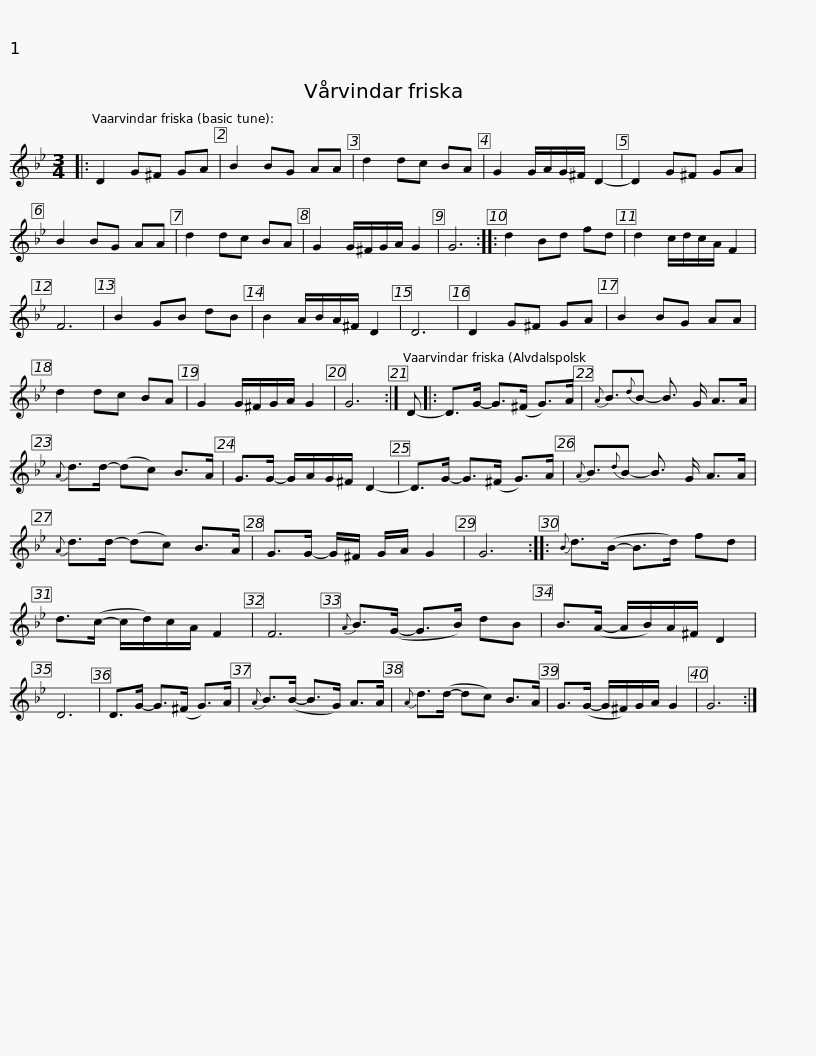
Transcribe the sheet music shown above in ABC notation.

X:1
L:1/8
M:3/4
I:linebreak $
K:Gmin
V:1 treble
V:1
|: D2 G^F GA | B2 BG AA | d2 dc BA | G2 G/A/G/^F/ D2- | D2 G^F GA | %5
 B2 BG AA | d2 dc BA |$ G2 G/^F/G/A/ G2 | G6 :: d2 Bd fd | %10
 d2 c/d/c/A/ F2 | F6 | B2 GB dB | B2 A/B/A/^F/ D2 | D6 | %15
 D2 G^F GA |$ B2 BG AA | d2 dc BA | G2 G/^F/G/A/ G2 | G6 :| %20
 D- |: D>G- G>(^F G>)A |{A} B3/2{d}B- B3/2 G/ A>A |${A} d>d- (dc) B>A | G>G- G/A/G/^F/ D2- | %25
 D>G- G>(^F G>)A |{A} B3/2{d}B- B3/2 G/ A>A |{A} d>d- (dc) B>A |$ G>G- G/^F/ G/A/ G2 | G6 :: %30
{B} d>(B- B>d) fd | d>(c- c/d/)c/A/ F2 | F6 |{A} B>(G- G>B) dB | B>(A- A/B/)A/^F/ D2 |$ %35
 D6 | D>G- G>(^F G>)A |{A} B>(B- B>G) A>A |{A} d>(d- dc) B>A | G>(G- G/^F/)G/A/ G2 | %40
 G6 :| %41
